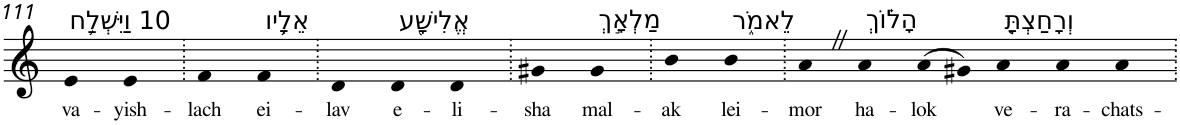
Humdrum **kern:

**kern	**text
*part1	*part1
*staff1	*staff1
*I"Piano	*
*I'Pno	*
!!LO:PB:g=z
*clefG2	*
*k[]	*
=111	=111
!LO:TX:a:t=10 וַיִּשְׁלַ֥ח	!
!	!LO:LY:b
4e	va-
!	!LO:LY:b
4e	-yish-
=112.	=112.
!	!LO:LY:b
4f	-lach
!LO:TX:a:t=אֵלָ֛יו	!
!	!LO:LY:b
4f	ei-
=113.	=113.
!	!LO:LY:b
4d	-lav
!LO:TX:a:t=אֱלִישָׁ֖ע	!
!	!LO:LY:b
4d	e-
!	!LO:LY:b
4d	-li-
=114.	=114.
!	!LO:LY:b
4g#X	-sha
!LO:TX:a:t=מַלְאָ֣ךְ	!
!	!LO:LY:b
4g#	mal-
=115.	=115.
!	!LO:LY:b
4b	-ak
!LO:TX:a:t=לֵאמֹ֑ר	!
!	!LO:LY:b
4b	lei-
=116.	=116.
!	!LO:LY:b
4aZ	-mor
!LO:TX:a:t=הָל֗וֹךְ	!
!	!LO:LY:b
4a	ha-
!	!LO:LY:b
(>8a	-lok
8g#X)	.
!LO:TX:a:t=וְרָחַצְתָּ֤	!
!	!LO:LY:b
4a	ve-
!	!LO:LY:b
4a	-ra-
!	!LO:LY:b
4a	-chats-
=.	=.
*-	*-
